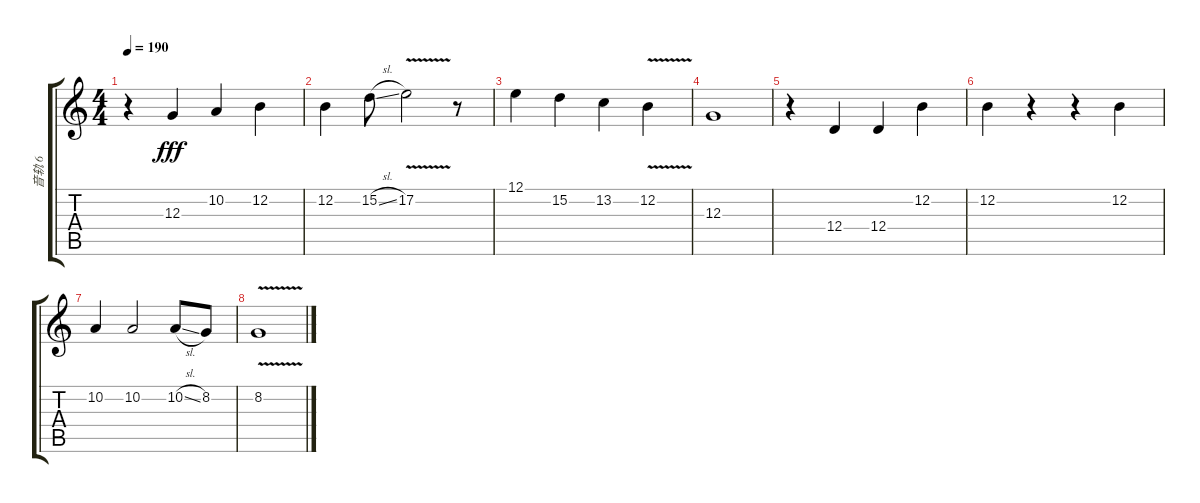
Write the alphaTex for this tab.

\track ("音轨 6" "音轨 6") {instrument lead1square}
\staff {score tabs}
\tuning (E4 B3 G3 D3 A2 E2) {hide}
\ts (4 4)
\tempo 190
\clef g2
\ks c
r.4{dy f} 12.3.4{dy fff} 10.2.4 12.2.4 |
12.2.4 15.2{sl}.8 17.2{v}.2 r.8 |
12.1.4 15.2.4 13.2.4 12.2{v}.4 |
12.3.1 |
r.4 12.4.4 12.4.4 12.2.4 |
12.2.4 r.4 r.4 12.2.4 |
10.2.4 10.2.2 10.2{sl}.8 8.2.8 |
8.2{v}.1
